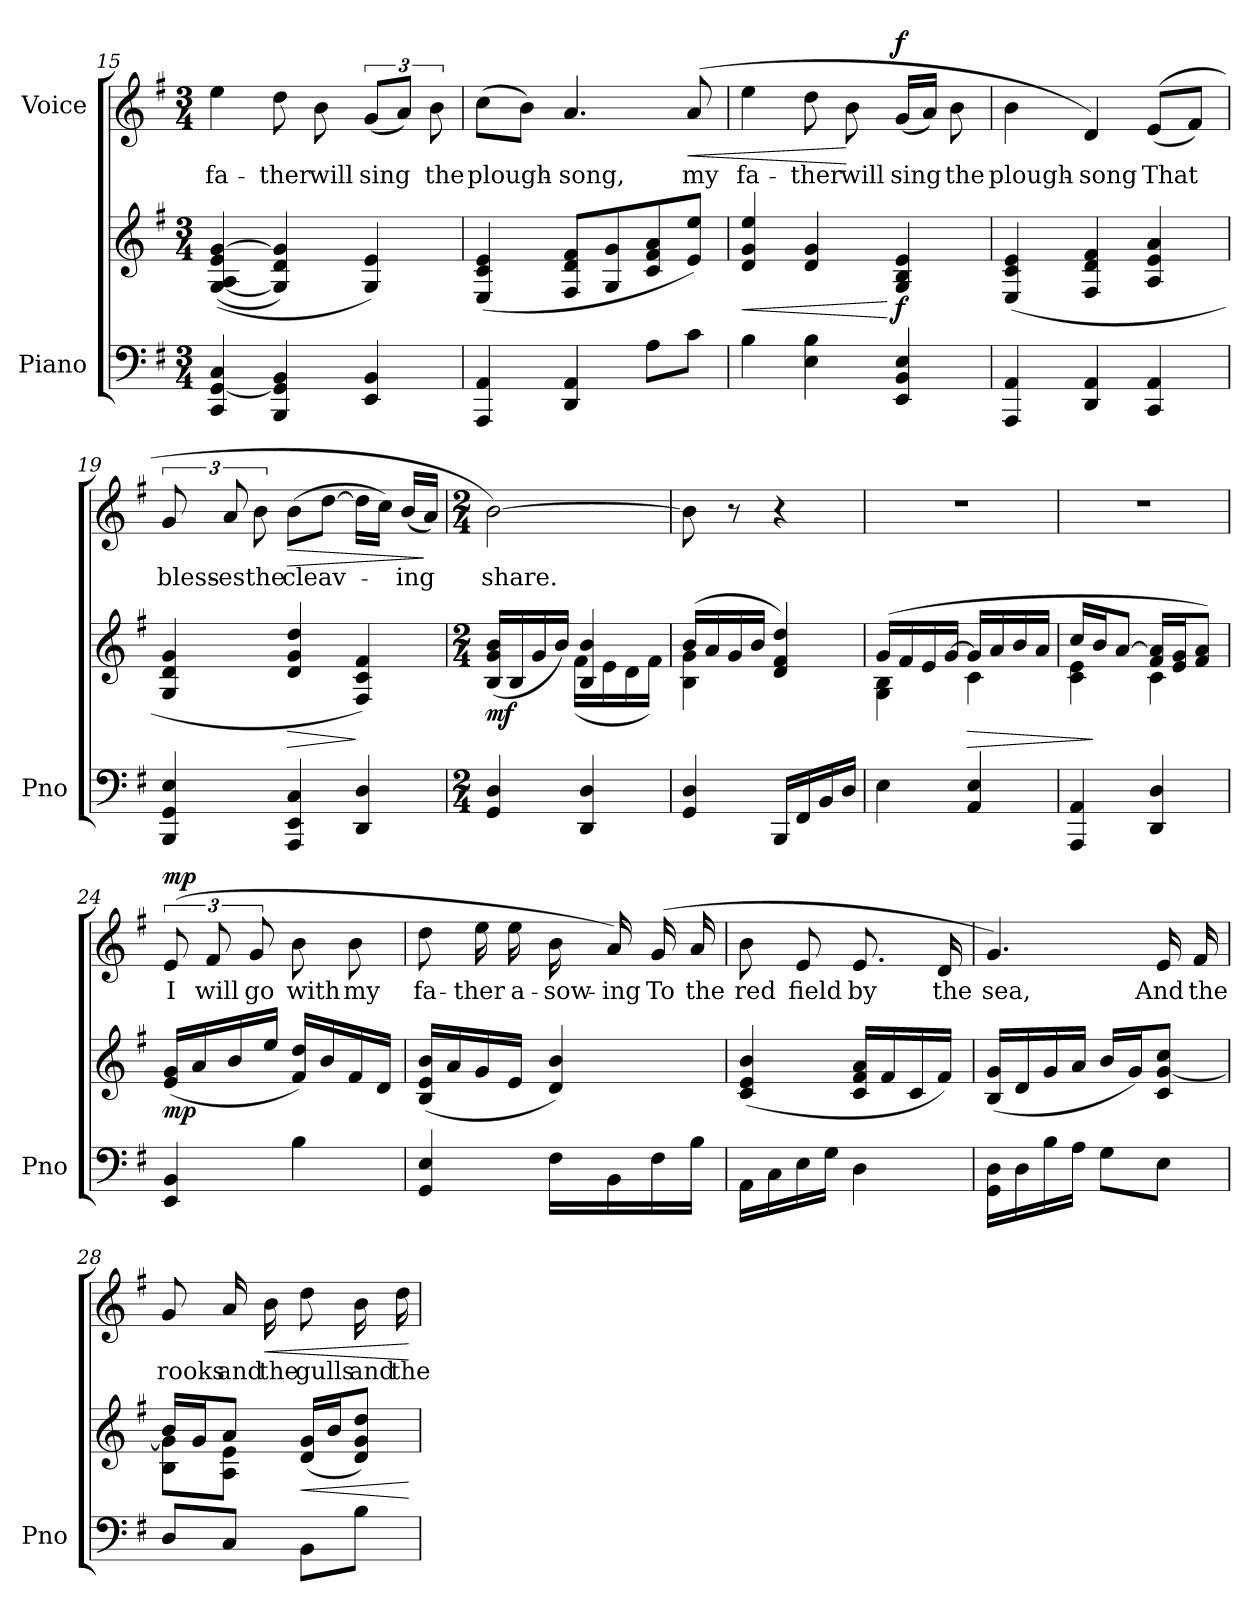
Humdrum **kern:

**kern	**kern	**dynam	**kern	**text	**dynam
*part2	*part2	*part2	*part1	*part1	*part1
*staff3	*staff2	*staff2/3	*staff1	*staff1	*staff1
*I"Piano	*	*	*I"Voice	*	*
*I'Pno	*	*	*	*	*
*clefF4	*clefG2	*	*clefG2	*	*
*k[f#]	*k[f#]	*	*k[f#]	*	*
*M3/4	*M3/4	*	*M3/4	*	*
=15	=15	=15	=15	=15	=15
4CC/ [<4GG/ 4C/	(<(>[4G/ 4A/ 4e/ [4g/	.	4ee\	fa-	.
4BBB/ 4GG/] 4BB/	4G/] 4d/ 4g/])	.	8dd\	-ther	.
.	.	.	8b\	will	.
4EE/ 4BB/	4G/ 4e/)	.	(12g/L	sing	.
.	.	.	12a/J)	.	.
.	.	.	12b\	the	.
=16	=16	=16	=16	=16	=16
4AAA/ 4AA/	(4E/ 4c/ 4e/	.	(8cc\L	plough-	.
.	.	.	8b\J)	.	.
4DD/ 4AA/	8F#/ 8d/ 8f#/L	.	4.a/	-song,	.
.	8G/ 8g/	.	.	.	.
8A\L	8c/ 8f#/ 8a/	.	.	.	.
!	!	!	!	!	!LO:HP:b
8c\J	8e/ 8ee/J)	.	(8a/	my	<
=17	=17	=17	=17	=17	=17
!	!	!LO:HP:b	!	!	!
4B\	4d/ 4g/ 4ee/	<	4ee\	fa-	.
4E\ 4B\	4d/ 4g/	.	8dd\	-ther	.
.	.	.	8b\	will	[
!	!	!LO:DY:n=1:b	!	!	!LO:DY:b
4EE/ 4BB/ 4E/	4G/ 4B/ 4e/	[ f	(16g/LL	sing	f
.	.	.	16a/JJ)	.	.
.	.	.	8b\	the	.
=18	=18	=18	=18	=18	=18
4AAA/ 4AA/	(>4E/ 4c/ 4e/	.	4b\	plough-	.
4DD/ 4AA/	4F#/ 4d/ 4f#/	.	4d/)	-song	.
4CC/ 4AA/	4A/ 4e/ 4a/	.	((8e/L	That	.
.	.	.	8f#/J)	.	.
=19	=19	=19	=19	=19	=19
4BBB/ 4GG/ 4E/	4G/ 4d/ 4g/	.	12g/	bless-	.
.	.	.	12a/	-es	.
.	.	.	12b\	the	.
!	!	!LO:HP:b	!	!	!LO:HP:b
4AAA/ 4EE/ 4C/	4d/ 4g/ 4dd/	>	(8b\L	cleav-	>
.	.	.	[8dd\J	.	.
4DD/ 4D/	4F#/ 4c/ 4f#/)	]	16dd\LL]	.	.
.	.	.	16cc\JJ)	.	.
.	.	.	(16b/LL	-ing	.
.	.	.	16a/JJ)	.	]
=20	=20	=20	=20	=20	=20
*M2/4	*M2/4	*	*M2/4	*	*
*	*^	*	*	*	*
!	!	!	!LO:DY:b	!	!	!
4GG/ 4D/	(<16B/ 16g/ 16b/LL	4ryy	mf	[2b\)	share.	.
.	16B/	.	.	.	.	.
.	16g/	.	.	.	.	.
.	16b/JJ)	.	.	.	.	.
4DD/ 4D/	4B/ 4b/	(16f#\LL	.	.	.	.
.	.	16e\	.	.	.	.
.	.	16d\	.	.	.	.
.	.	16f#\JJ)	.	.	.	.
=21	=21	=21	=21	=21	=21	=21
4GG/ 4D/	(>16b/LL	4B\ 4g\	.	8b\]	.	.
.	16a/	.	.	.	.	.
.	16g/	.	.	8r	.	.
.	16b/JJ	.	.	.	.	.
16BBB/LL	4d/ 4f#/ 4dd/)	4ryy	.	4r	.	.
16FF#/	.	.	.	.	.	.
16BB/	.	.	.	.	.	.
16D/JJ	.	.	.	.	.	.
=22	=22	=22	=22	=22	=22	=22
4E\	(16g/LL	4G\ 4B\	.	2r	.	.
.	16f#/	.	.	.	.	.
.	16e/	.	.	.	.	.
.	[16g/JJ	.	.	.	.	.
!	!	!	!LO:HP:b	!	!	!
4AA/ 4E/	16g/LL]	4c\	>	.	.	.
.	16a/	.	.	.	.	.
.	16b/	.	.	.	.	.
.	16a/JJ	.	.	.	.	.
=23	=23	=23	=23	=23	=23	=23
4AAA/ 4AA/	16cc/LL	4c\ 4e\	.	2r	.	.
.	16b/J	.	]	.	.	.
.	[8a/J	.	.	.	.	.
4DD/ 4D/	16f#/ 16a/]LL	4c\	.	.	.	.
.	16e/ 16g/J	.	.	.	.	.
.	8f#/ 8a/J)	.	.	.	.	.
*	*v	*v	*	*	*	*
=24	=24	=24	=24	=24	=24
!	!	!LO:DY:b	!	!	!LO:DY:b
4EE/ 4BB/	(16e/ 16g/LL	mp	(12e/	I	mp
.	16a/	.	.	.	.
.	.	.	12f#/	will	.
.	16b/	.	.	.	.
.	.	.	12g/	go	.
.	16ee/JJ	.	.	.	.
4B\	16f#/ 16dd/LL)	.	8b\	with	.
.	16b/	.	.	.	.
.	16f#/	.	8b\	my	.
.	16d/JJ	.	.	.	.
=25	=25	=25	=25	=25	=25
4GG/ 4E/	(16B/ 16e/ 16b/LL	.	8dd\	fa-	.
.	16a/	.	.	.	.
.	16g/	.	16ee\	-ther	.
.	16e/JJ	.	16ee\	a-	.
16F#\LL	4d/ 4b/)	.	16b\	-sow-	.
16BB\	.	.	16a/)	-ing	.
16F#\	.	.	(16g/	To	.
16B\JJ	.	.	16a/	the	.
=26	=26	=26	=26	=26	=26
16AA\LL	(4c/ 4e/ 4b/	.	8b\	red	.
16C\	.	.	.	.	.
16E\	.	.	8e/	field	.
16G\JJ	.	.	.	.	.
4D\	16c/ 16f#/ 16a/LL	.	8.e/	by	.
.	16f#/	.	.	.	.
.	16c/	.	.	.	.
.	16f#/JJ)	.	16d/	the	.
=27	=27	=27	=27	=27	=27
16GG\ 16D\LL	(16B/ 16g/LL	.	4.g/)	sea,	.
16D\	16d/	.	.	.	.
16B\	16g/	.	.	.	.
16A\JJ	16a/JJ	.	.	.	.
8G\L	16b/LL	.	.	.	.
.	16g/J)	.	.	.	.
8E\J	8c/ [<8g/ 8cc/J	.	16e/	And	.
.	.	.	16f#/	the	.
=28	=28	=28	=28	=28	=28
*	*^	*	*	*	*
8D/L	16b/LL	8B\ 8g\]L	.	8g/	rooks	.
.	16g/J	.	.	.	.	.
8C/J	8a/J	8A\ 8e\J	.	16a/	and	.
!	!	!	!	!	!	!LO:HP:b
.	.	.	.	16b\	the	<
!	!	!	!LO:HP:b	!	!	!
8BB\L	(>16d/ 16g/LL	4ryy	<	8dd\	gulls	.
.	16b/J	.	.	.	.	.
8B\J	8d/ 8g/ 8dd/J)	.	.	16b\	and	.
.	.	.	.	16dd\	the	.
*	*v	*v	*	*	*	*
.	.	[	.	.	[
=	=	=	=	=	=
*-	*-	*-	*-	*-	*-
